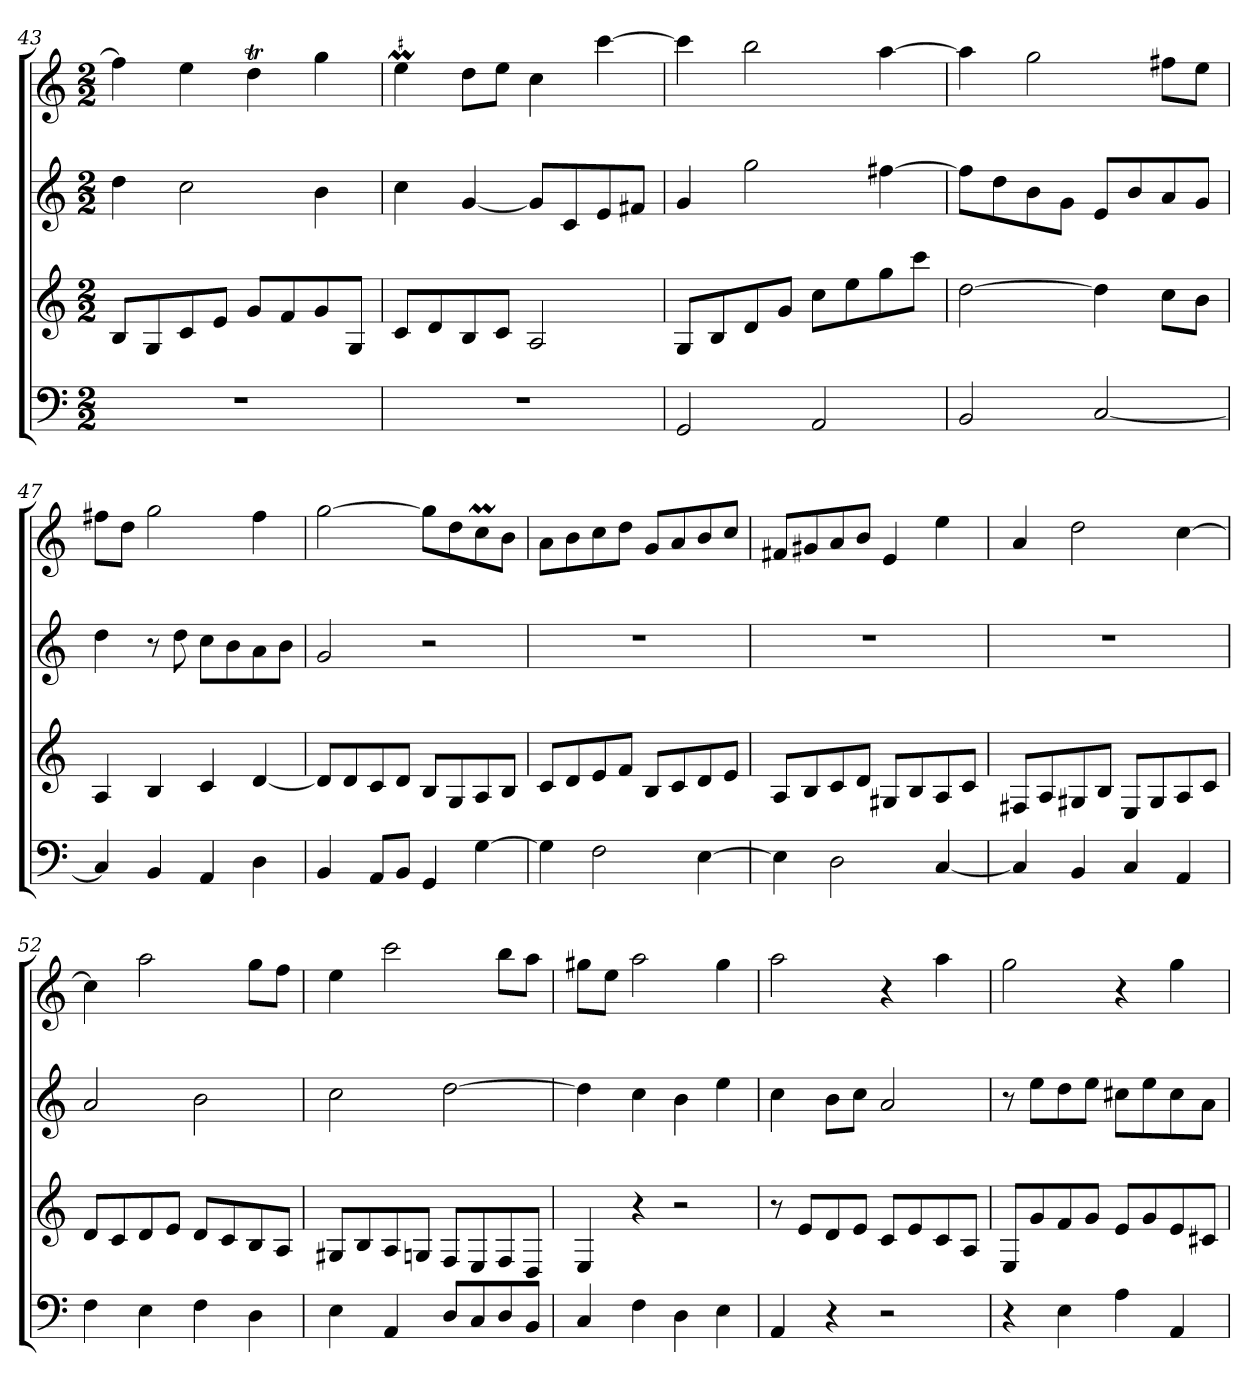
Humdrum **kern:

**kern	**kern	**kern	**kern
*part4	*part3	*part2	*part1
*staff4	*staff3	*staff2	*staff1
*k[]	*k[]	*k[]	*k[]
*M2/2	*M2/2	*M2/2	*M2/2
=43	=43	=43	=43
1r	8BL	4dd	4ff]
.	8G	.	.
.	8c	2cc	4ee
.	8eJ	.	.
.	8gL	.	4ddT
.	8f	.	.
.	8g	4b	4gg
.	8GJ	.	.
=44	=44	=44	=44
!	!	!	!LO:MOR:acc=#
1r	8cL	4cc	4eeM
.	8d	.	.
.	8B	[4g	8ddL
.	8cJ	.	8eeJ
.	2A	8gL]	4cc
.	.	8c	.
.	.	8e	[4ccc
.	.	8f#XJ	.
=45	=45	=45	=45
2GG	8GL	4g	4ccc]
.	8B	.	.
.	8d	2gg	2bb
.	8gJ	.	.
2AA	8ccL	.	.
.	8ee	.	.
.	8gg	[4ff#X	[4aa
.	8cccJ	.	.
=46	=46	=46	=46
2BB	[2dd	8ff#L]	4aa]
.	.	8dd	.
.	.	8b	2gg
.	.	8gJ	.
[2C	4dd]	8eL	.
.	.	8b	.
.	8ccL	8a	8ff#XL
.	8bJ	8gJ	8eeJ
=47	=47	=47	=47
4C]	4A	4dd	8ff#XL
.	.	.	8ddJ
4BB	4B	8r	2gg
.	.	8dd	.
4AA	4c	8ccL	.
.	.	8b	.
4D	[4d	8a	4ff#
.	.	8bJ	.
=48	=48	=48	=48
4BB	8dL]	2g	[2gg
.	8d	.	.
8AAL	8c	.	.
8BBJ	8dJ	.	.
4GG	8BL	2r	8ggL]
.	8G	.	8dd
[4G	8A	.	8ccM
.	8BJ	.	8bJ
=49	=49	=49	=49
4G]	8cL	1r	8aL
.	8d	.	8b
2F	8e	.	8cc
.	8fJ	.	8ddJ
.	8BL	.	8gL
.	8c	.	8a
[4E	8d	.	8b
.	8eJ	.	8ccJ
=50	=50	=50	=50
4E]	8AL	1r	8f#XL
.	8B	.	8g#X
2D	8c	.	8a
.	8dJ	.	8bJ
.	8G#XL	.	4e
.	8B	.	.
[4C	8A	.	4ee
.	8cJ	.	.
=51	=51	=51	=51
4C]	8F#XL	1r	4a
.	8A	.	.
4BB	8G#X	.	2dd
.	8BJ	.	.
4C	8EL	.	.
.	8G#	.	.
4AA	8A	.	[4cc
.	8cJ	.	.
=52	=52	=52	=52
4F	8dL	2a	4cc]
.	8c	.	.
4E	8d	.	2aa
.	8eJ	.	.
4F	8dL	2b	.
.	8c	.	.
4D	8B	.	8ggL
.	8AJ	.	8ffJ
=53	=53	=53	=53
4E	8G#XL	2cc	4ee
.	8B	.	.
4AA	8A	.	2ccc
.	8GnJ	.	.
8DL	8FL	[2dd	.
8C	8E	.	.
8D	8F	.	8bbL
8BBJ	8DJ	.	8aaJ
=54	=54	=54	=54
4C	4E	4dd]	8gg#XL
.	.	.	8eeJ
4F	4r	4cc	2aa
4D	2r	4b	.
4E	.	4ee	4gg#
=55	=55	=55	=55
4AA	8r	4cc	2aa
.	8eL	.	.
4r	8d	8bL	.
.	8eJ	8ccJ	.
2r	8cL	2a	4r
.	8e	.	.
.	8c	.	4aa
.	8AJ	.	.
=56	=56	=56	=56
4r	8EL	8r	2gg
.	8g	8eeL	.
4E	8f	8dd	.
.	8gJ	8eeJ	.
4A	8eL	8cc#XL	4r
.	8g	8ee	.
4AA	8e	8cc#	4gg
.	8c#XJ	8aJ	.
=	=	=	=
*-	*-	*-	*-
